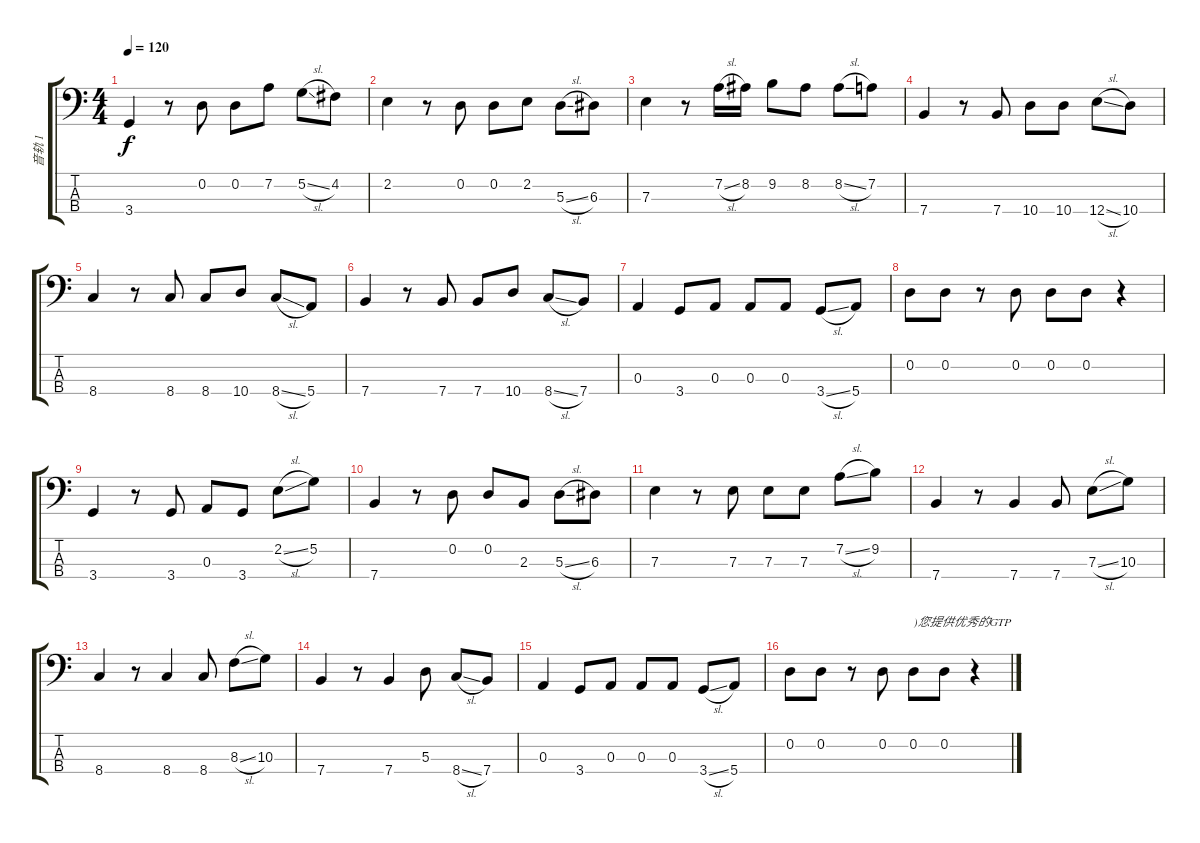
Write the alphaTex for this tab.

\track ("音轨 1" "音轨 1") {instrument acousticguitarsteel}
\staff {score tabs}
\tuning (G2 D2 A1 E1) {hide}
\ts (4 4)
\tempo 120
\clef f4
\ks c
3.4.4{dy f} r.8 0.2.8 0.2.8 7.2.8 5.2{sl}.8 4.2.8 |
2.2.4 r.8 0.2.8 0.2.8 2.2.8 5.3{sl}.8 6.3.8 |
7.3.4 r.8 7.2{sl}.16 8.2.16 9.2.8 8.2.8 8.2{sl}.8 7.2.8 |
7.4.4 r.8 7.4.8 10.4.8 10.4.8 12.4{sl}.8 10.4.8 |
8.4.4 r.8 8.4.8 8.4.8 10.4.8 8.4{sl}.8 5.4.8 |
7.4.4 r.8 7.4.8 7.4.8 10.4.8 8.4{sl}.8 7.4.8 |
0.3.4 3.4.8 0.3.8 0.3.8 0.3.8 3.4{sl}.8 5.4.8 |
0.2.8 0.2.8 r.8 0.2.8 0.2.8 0.2.8 r.4 |
3.4.4 r.8 3.4.8 0.3.8 3.4.8 2.2{sl}.8 5.2.8 |
7.4.4 r.8 0.2.8 0.2.8 2.3.8 5.3{sl}.8 6.3.8 |
7.3.4 r.8 7.3.8 7.3.8 7.3.8 7.2{sl}.8 9.2.8 |
7.4.4 r.8 7.4.4 7.4.8 7.3{sl}.8 10.3.8 |
8.4.4 r.8 8.4.4 8.4.8 8.3{sl}.8 10.3.8 |
7.4.4 r.8 7.4.4 5.3.8 8.4{sl}.8 7.4.8 |
0.3.4 3.4.8 0.3.8 0.3.8 0.3.8 3.4{sl}.8 5.4.8 |
0.2.8 0.2.8 r.8 0.2.8 0.2.8{txt ")您提供优秀的GTP"} 0.2.8 r.4
